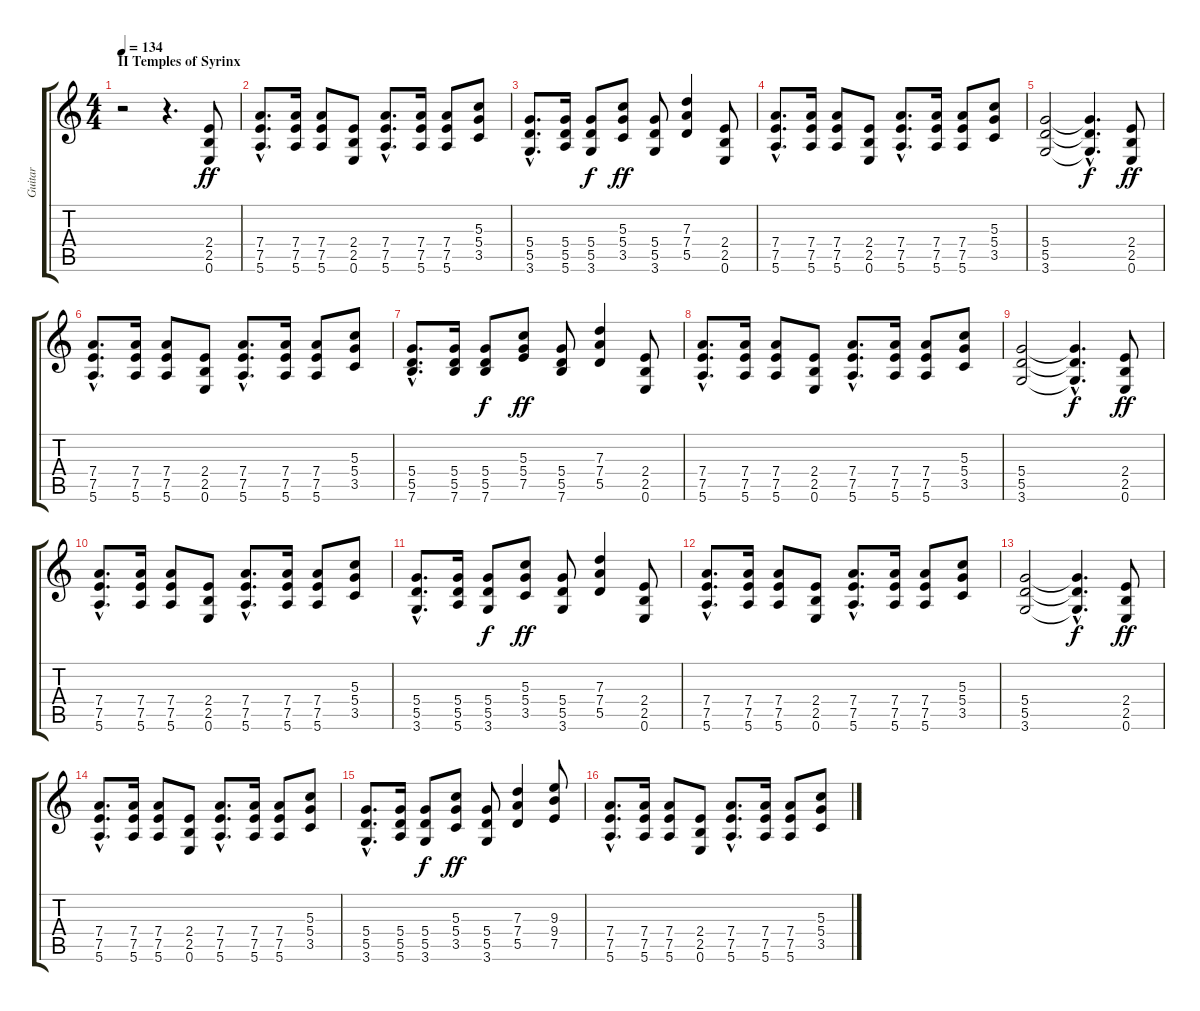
\track ("Guitar" "Guitar") {instrument distortionguitar}
\staff {score tabs}
\tuning (E4 B3 G3 D3 A2 E2) {hide}
\ts (4 4)
\section ("" "II Temples of Syrinx")
\tempo 134
\clef g2
\ks c
r.2{dy ff instrument distortionguitar} r.4{d} (2.4 2.5 0.6).8 |
(7.4{hac} 7.5{hac} 5.6{hac}).8{d} (7.4 7.5 5.6).16 (7.4 7.5 5.6).8 (2.4 2.5 0.6).8 (7.4{hac} 7.5{hac} 5.6{hac}).8{d} (7.4 7.5 5.6).16 (7.4 7.5 5.6).8 (5.3 5.4 3.5).8 |
(5.4{hac} 5.5{hac} 3.6{hac}).8{d} (5.4 5.5 5.6).16 (5.4 5.5 3.6).8{dy f} (5.3 5.4 3.5).8{dy ff} (5.4 5.5 3.6).8 (7.3 7.4 5.5).4 (2.4 2.5 0.6).8 |
(7.4{hac} 7.5{hac} 5.6{hac}).8{d} (7.4 7.5 5.6).16 (7.4 7.5 5.6).8 (2.4 2.5 0.6).8 (7.4{hac} 7.5{hac} 5.6{hac}).8{d} (7.4 7.5 5.6).16 (7.4 7.5 5.6).8 (5.3 5.4 3.5).8 |
(5.4 5.5 3.6).2 (5.4{hac t} 5.5{hac t} 3.6{hac t}).4{d dy f} (2.4 2.5 0.6).8{dy ff} |
(7.4{hac} 7.5{hac} 5.6{hac}).8{d} (7.4 7.5 5.6).16 (7.4 7.5 5.6).8 (2.4 2.5 0.6).8 (7.4{hac} 7.5{hac} 5.6{hac}).8{d} (7.4 7.5 5.6).16 (7.4 7.5 5.6).8 (5.3 5.4 3.5).8 |
(5.4{hac} 5.5{hac} 7.6{hac}).8{d} (5.4 5.5 7.6).16 (5.4 5.5 7.6).8{dy f} (5.3 5.4 7.5).8{dy ff} (5.4 5.5 7.6).8 (7.3 7.4 5.5).4 (2.4 2.5 0.6).8 |
(7.4{hac} 7.5{hac} 5.6{hac}).8{d} (7.4 7.5 5.6).16 (7.4 7.5 5.6).8 (2.4 2.5 0.6).8 (7.4{hac} 7.5{hac} 5.6{hac}).8{d} (7.4 7.5 5.6).16 (7.4 7.5 5.6).8 (5.3 5.4 3.5).8 |
(5.4 5.5 3.6).2 (5.4{hac t} 5.5{hac t} 3.6{hac t}).4{d dy f} (2.4 2.5 0.6).8{dy ff} |
(7.4{hac} 7.5{hac} 5.6{hac}).8{d} (7.4 7.5 5.6).16 (7.4 7.5 5.6).8 (2.4 2.5 0.6).8 (7.4{hac} 7.5{hac} 5.6{hac}).8{d} (7.4 7.5 5.6).16 (7.4 7.5 5.6).8 (5.3 5.4 3.5).8 |
(5.4{hac} 5.5{hac} 3.6{hac}).8{d} (5.4 5.5 5.6).16 (5.4 5.5 3.6).8{dy f} (5.3 5.4 3.5).8{dy ff} (5.4 5.5 3.6).8 (7.3 7.4 5.5).4 (2.4 2.5 0.6).8 |
(7.4{hac} 7.5{hac} 5.6{hac}).8{d} (7.4 7.5 5.6).16 (7.4 7.5 5.6).8 (2.4 2.5 0.6).8 (7.4{hac} 7.5{hac} 5.6{hac}).8{d} (7.4 7.5 5.6).16 (7.4 7.5 5.6).8 (5.3 5.4 3.5).8 |
(5.4 5.5 3.6).2 (5.4{hac t} 5.5{hac t} 3.6{hac t}).4{d dy f} (2.4 2.5 0.6).8{dy ff} |
(7.4{hac} 7.5{hac} 5.6{hac}).8{d} (7.4 7.5 5.6).16 (7.4 7.5 5.6).8 (2.4 2.5 0.6).8 (7.4{hac} 7.5{hac} 5.6{hac}).8{d} (7.4 7.5 5.6).16 (7.4 7.5 5.6).8 (5.3 5.4 3.5).8 |
(5.4{hac} 5.5{hac} 3.6{hac}).8{d} (5.4 5.5 5.6).16 (5.4 5.5 3.6).8{dy f} (5.3 5.4 3.5).8{dy ff} (5.4 5.5 3.6).8 (7.3 7.4 5.5).4 (9.3 9.4 7.5).8 |
(7.4{hac} 7.5{hac} 5.6{hac}).8{d} (7.4 7.5 5.6).16 (7.4 7.5 5.6).8 (2.4 2.5 0.6).8 (7.4{hac} 7.5{hac} 5.6{hac}).8{d} (7.4 7.5 5.6).16 (7.4 7.5 5.6).8 (5.3 5.4 3.5).8
